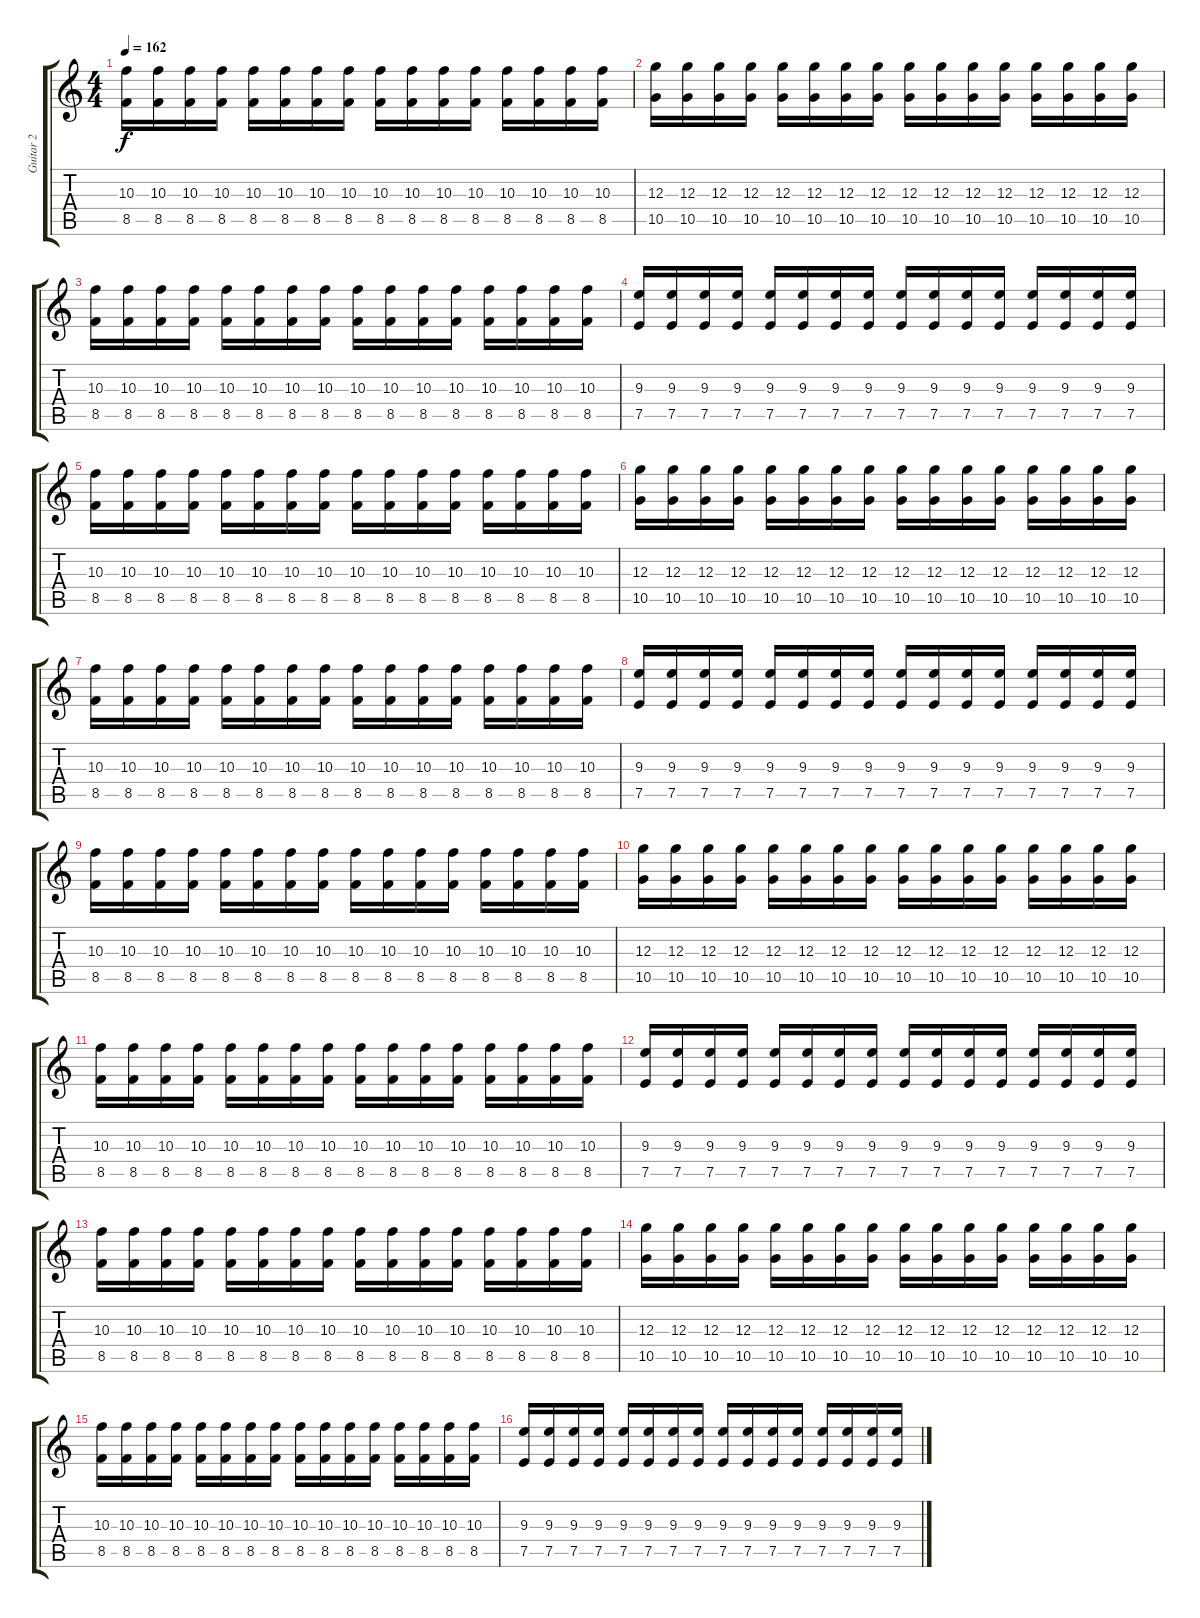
\track ("Guitar 2" "Guitar 2") {instrument distortionguitar}
\staff {score tabs}
\tuning (E4 B3 G3 D3 A2 E2) {hide}
\ts (4 4)
\tempo 162
\clef g2
\ks c
(10.3 8.5).16{dy f} (10.3 8.5).16 (10.3 8.5).16 (10.3 8.5).16 (10.3 8.5).16 (10.3 8.5).16 (10.3 8.5).16 (10.3 8.5).16 (10.3 8.5).16 (10.3 8.5).16 (10.3 8.5).16 (10.3 8.5).16 (10.3 8.5).16 (10.3 8.5).16 (10.3 8.5).16 (10.3 8.5).16 |
(12.3 10.5).16 (12.3 10.5).16 (12.3 10.5).16 (12.3 10.5).16 (12.3 10.5).16 (12.3 10.5).16 (12.3 10.5).16 (12.3 10.5).16 (12.3 10.5).16 (12.3 10.5).16 (12.3 10.5).16 (12.3 10.5).16 (12.3 10.5).16 (12.3 10.5).16 (12.3 10.5).16 (12.3 10.5).16 |
(10.3 8.5).16 (10.3 8.5).16 (10.3 8.5).16 (10.3 8.5).16 (10.3 8.5).16 (10.3 8.5).16 (10.3 8.5).16 (10.3 8.5).16 (10.3 8.5).16 (10.3 8.5).16 (10.3 8.5).16 (10.3 8.5).16 (10.3 8.5).16 (10.3 8.5).16 (10.3 8.5).16 (10.3 8.5).16 |
(9.3 7.5).16 (9.3 7.5).16 (9.3 7.5).16 (9.3 7.5).16 (9.3 7.5).16 (9.3 7.5).16 (9.3 7.5).16 (9.3 7.5).16 (9.3 7.5).16 (9.3 7.5).16 (9.3 7.5).16 (9.3 7.5).16 (9.3 7.5).16 (9.3 7.5).16 (9.3 7.5).16 (9.3 7.5).16 |
(10.3 8.5).16 (10.3 8.5).16 (10.3 8.5).16 (10.3 8.5).16 (10.3 8.5).16 (10.3 8.5).16 (10.3 8.5).16 (10.3 8.5).16 (10.3 8.5).16 (10.3 8.5).16 (10.3 8.5).16 (10.3 8.5).16 (10.3 8.5).16 (10.3 8.5).16 (10.3 8.5).16 (10.3 8.5).16 |
(12.3 10.5).16 (12.3 10.5).16 (12.3 10.5).16 (12.3 10.5).16 (12.3 10.5).16 (12.3 10.5).16 (12.3 10.5).16 (12.3 10.5).16 (12.3 10.5).16 (12.3 10.5).16 (12.3 10.5).16 (12.3 10.5).16 (12.3 10.5).16 (12.3 10.5).16 (12.3 10.5).16 (12.3 10.5).16 |
(10.3 8.5).16 (10.3 8.5).16 (10.3 8.5).16 (10.3 8.5).16 (10.3 8.5).16 (10.3 8.5).16 (10.3 8.5).16 (10.3 8.5).16 (10.3 8.5).16 (10.3 8.5).16 (10.3 8.5).16 (10.3 8.5).16 (10.3 8.5).16 (10.3 8.5).16 (10.3 8.5).16 (10.3 8.5).16 |
(9.3 7.5).16 (9.3 7.5).16 (9.3 7.5).16 (9.3 7.5).16 (9.3 7.5).16 (9.3 7.5).16 (9.3 7.5).16 (9.3 7.5).16 (9.3 7.5).16 (9.3 7.5).16 (9.3 7.5).16 (9.3 7.5).16 (9.3 7.5).16 (9.3 7.5).16 (9.3 7.5).16 (9.3 7.5).16 |
(10.3 8.5).16 (10.3 8.5).16 (10.3 8.5).16 (10.3 8.5).16 (10.3 8.5).16 (10.3 8.5).16 (10.3 8.5).16 (10.3 8.5).16 (10.3 8.5).16 (10.3 8.5).16 (10.3 8.5).16 (10.3 8.5).16 (10.3 8.5).16 (10.3 8.5).16 (10.3 8.5).16 (10.3 8.5).16 |
(12.3 10.5).16 (12.3 10.5).16 (12.3 10.5).16 (12.3 10.5).16 (12.3 10.5).16 (12.3 10.5).16 (12.3 10.5).16 (12.3 10.5).16 (12.3 10.5).16 (12.3 10.5).16 (12.3 10.5).16 (12.3 10.5).16 (12.3 10.5).16 (12.3 10.5).16 (12.3 10.5).16 (12.3 10.5).16 |
(10.3 8.5).16 (10.3 8.5).16 (10.3 8.5).16 (10.3 8.5).16 (10.3 8.5).16 (10.3 8.5).16 (10.3 8.5).16 (10.3 8.5).16 (10.3 8.5).16 (10.3 8.5).16 (10.3 8.5).16 (10.3 8.5).16 (10.3 8.5).16 (10.3 8.5).16 (10.3 8.5).16 (10.3 8.5).16 |
(9.3 7.5).16 (9.3 7.5).16 (9.3 7.5).16 (9.3 7.5).16 (9.3 7.5).16 (9.3 7.5).16 (9.3 7.5).16 (9.3 7.5).16 (9.3 7.5).16 (9.3 7.5).16 (9.3 7.5).16 (9.3 7.5).16 (9.3 7.5).16 (9.3 7.5).16 (9.3 7.5).16 (9.3 7.5).16 |
(10.3 8.5).16 (10.3 8.5).16 (10.3 8.5).16 (10.3 8.5).16 (10.3 8.5).16 (10.3 8.5).16 (10.3 8.5).16 (10.3 8.5).16 (10.3 8.5).16 (10.3 8.5).16 (10.3 8.5).16 (10.3 8.5).16 (10.3 8.5).16 (10.3 8.5).16 (10.3 8.5).16 (10.3 8.5).16 |
(12.3 10.5).16 (12.3 10.5).16 (12.3 10.5).16 (12.3 10.5).16 (12.3 10.5).16 (12.3 10.5).16 (12.3 10.5).16 (12.3 10.5).16 (12.3 10.5).16 (12.3 10.5).16 (12.3 10.5).16 (12.3 10.5).16 (12.3 10.5).16 (12.3 10.5).16 (12.3 10.5).16 (12.3 10.5).16 |
(10.3 8.5).16 (10.3 8.5).16 (10.3 8.5).16 (10.3 8.5).16 (10.3 8.5).16 (10.3 8.5).16 (10.3 8.5).16 (10.3 8.5).16 (10.3 8.5).16 (10.3 8.5).16 (10.3 8.5).16 (10.3 8.5).16 (10.3 8.5).16 (10.3 8.5).16 (10.3 8.5).16 (10.3 8.5).16 |
(9.3 7.5).16 (9.3 7.5).16 (9.3 7.5).16 (9.3 7.5).16 (9.3 7.5).16 (9.3 7.5).16 (9.3 7.5).16 (9.3 7.5).16 (9.3 7.5).16 (9.3 7.5).16 (9.3 7.5).16 (9.3 7.5).16 (9.3 7.5).16 (9.3 7.5).16 (9.3 7.5).16 (9.3 7.5).16
